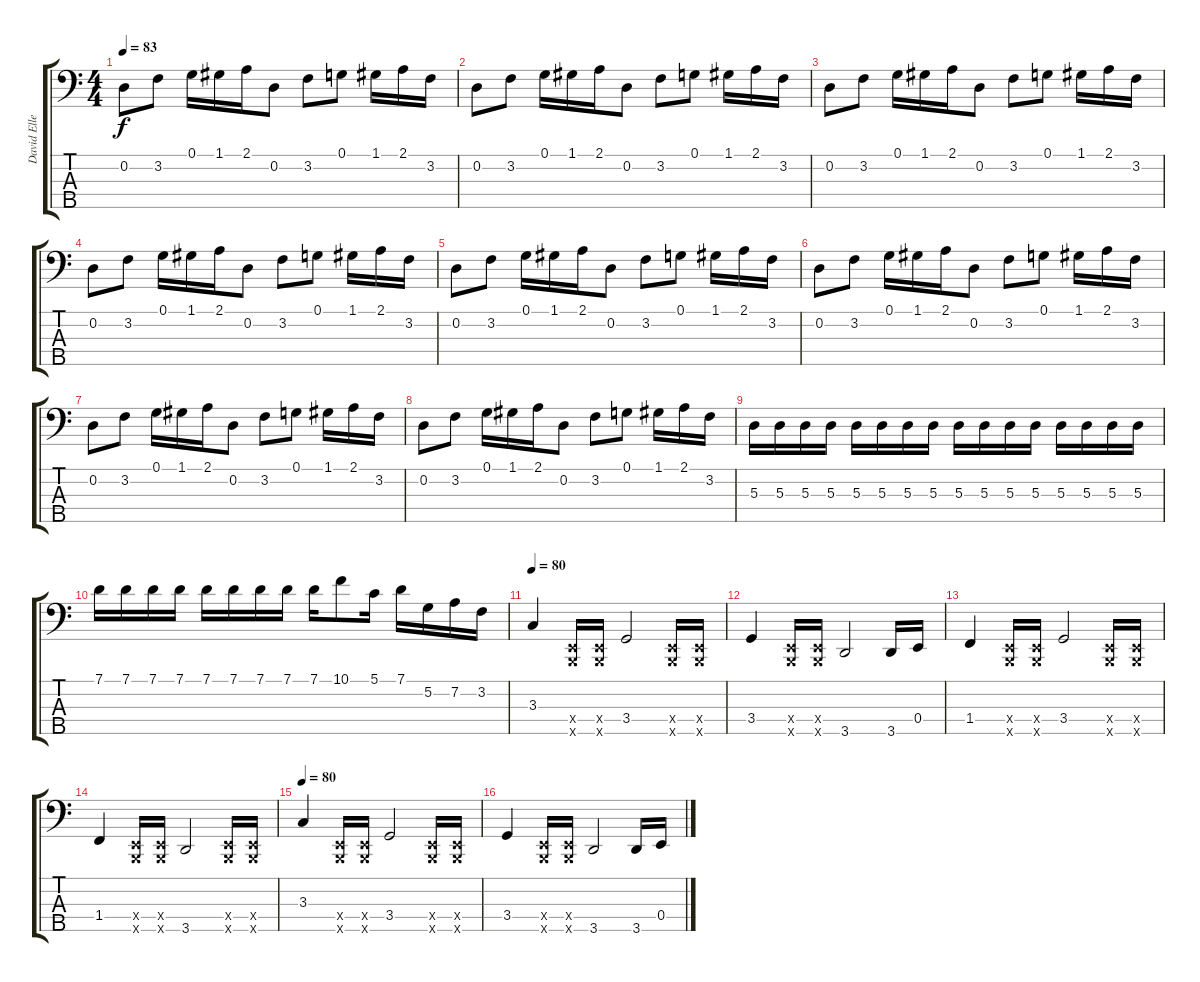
\track ("David Ellefson" "David Elle") {instrument acousticguitarnylon}
\staff {score tabs}
\tuning (G2 D2 A1 E1 B0) {hide}
\ts (4 4)
\tempo 83
\clef f4
\ks c
0.2.8{dy f} 3.2.8 0.1.16 1.1.16 2.1.16 0.2.8 3.2.8 0.1.8 1.1.16 2.1.16 3.2.16 |
0.2.8 3.2.8 0.1.16 1.1.16 2.1.16 0.2.8 3.2.8 0.1.8 1.1.16 2.1.16 3.2.16 |
0.2.8 3.2.8 0.1.16 1.1.16 2.1.16 0.2.8 3.2.8 0.1.8 1.1.16 2.1.16 3.2.16 |
0.2.8 3.2.8 0.1.16 1.1.16 2.1.16 0.2.8 3.2.8 0.1.8 1.1.16 2.1.16 3.2.16 |
0.2.8 3.2.8 0.1.16 1.1.16 2.1.16 0.2.8 3.2.8 0.1.8 1.1.16 2.1.16 3.2.16 |
0.2.8 3.2.8 0.1.16 1.1.16 2.1.16 0.2.8 3.2.8 0.1.8 1.1.16 2.1.16 3.2.16 |
0.2.8 3.2.8 0.1.16 1.1.16 2.1.16 0.2.8 3.2.8 0.1.8 1.1.16 2.1.16 3.2.16 |
0.2.8 3.2.8 0.1.16 1.1.16 2.1.16 0.2.8 3.2.8 0.1.8 1.1.16 2.1.16 3.2.16 |
5.3.16 5.3.16 5.3.16 5.3.16 5.3.16 5.3.16 5.3.16 5.3.16 5.3.16 5.3.16 5.3.16 5.3.16 5.3.16 5.3.16 5.3.16 5.3.16 |
7.1.16 7.1.16 7.1.16 7.1.16 7.1.16 7.1.16 7.1.16 7.1.16 7.1.16 10.1.8 5.1.16 7.1.16 5.2.16 7.2.16 3.2.16 |
\tempo 80
3.3.4 (0.4{x} 0.5{x}).16 (0.4{x} 0.5{x}).16 3.4.2 (0.4{x} 0.5{x}).16 (0.4{x} 0.5{x}).16 |
3.4.4 (0.4{x} 0.5{x}).16 (0.4{x} 0.5{x}).16 3.5.2 3.5.16 0.4.16 |
1.4.4 (0.4{x} 0.5{x}).16 (0.4{x} 0.5{x}).16 3.4.2 (0.4{x} 0.5{x}).16 (0.4{x} 0.5{x}).16 |
1.4.4 (0.4{x} 0.5{x}).16 (0.4{x} 0.5{x}).16 3.5.2 (0.4{x} 0.5{x}).16 (0.4{x} 0.5{x}).16 |
\tempo 80
3.3.4 (0.4{x} 0.5{x}).16 (0.4{x} 0.5{x}).16 3.4.2 (0.4{x} 0.5{x}).16 (0.4{x} 0.5{x}).16 |
3.4.4 (0.4{x} 0.5{x}).16 (0.4{x} 0.5{x}).16 3.5.2 3.5.16 0.4.16
